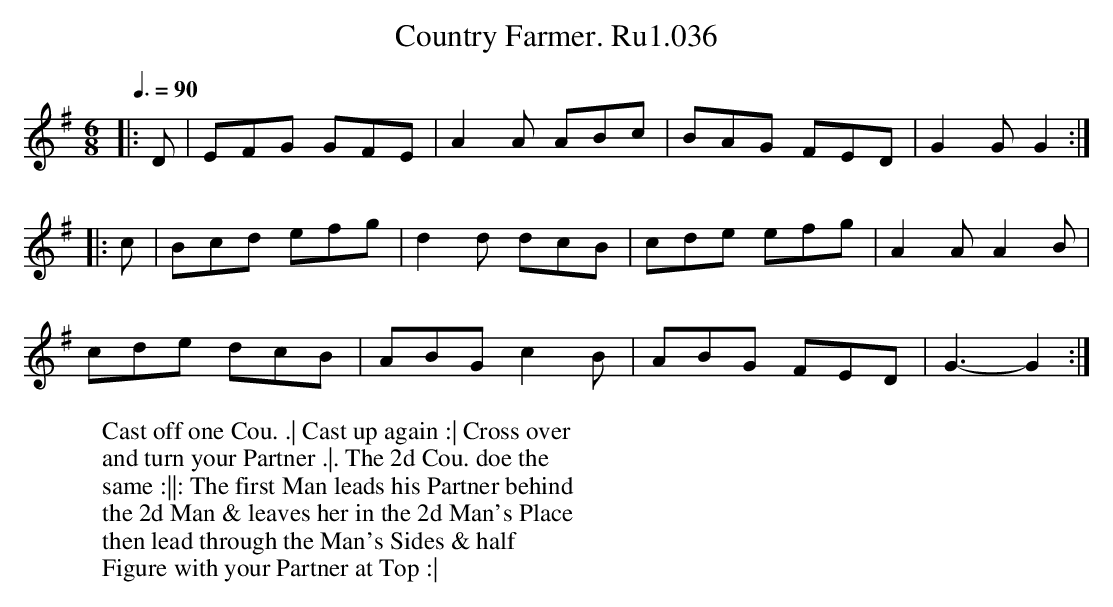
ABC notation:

X:1
T:Country Farmer. Ru1.036
M:6/8
L:1/8
W:Cast off one Cou. .| Cast up again :| Cross over
W:and turn your Partner .|. The 2d Cou. doe the
W:same :||: The first Man leads his Partner behind
W:the 2d Man & leaves her in the 2d Man's Place
W:then lead through the Man's Sides & half
W:Figure with your Partner at Top :|
Q:3/8=90
K:G
|:D | EFG GFE | A2A ABc | BAG FED | G2G G2 :|
|: c | Bcd efg | d2d dcB | cde efg | A2A A2B |
cde dcB | ABG c2B | ABG FED | G3- G2 :|
